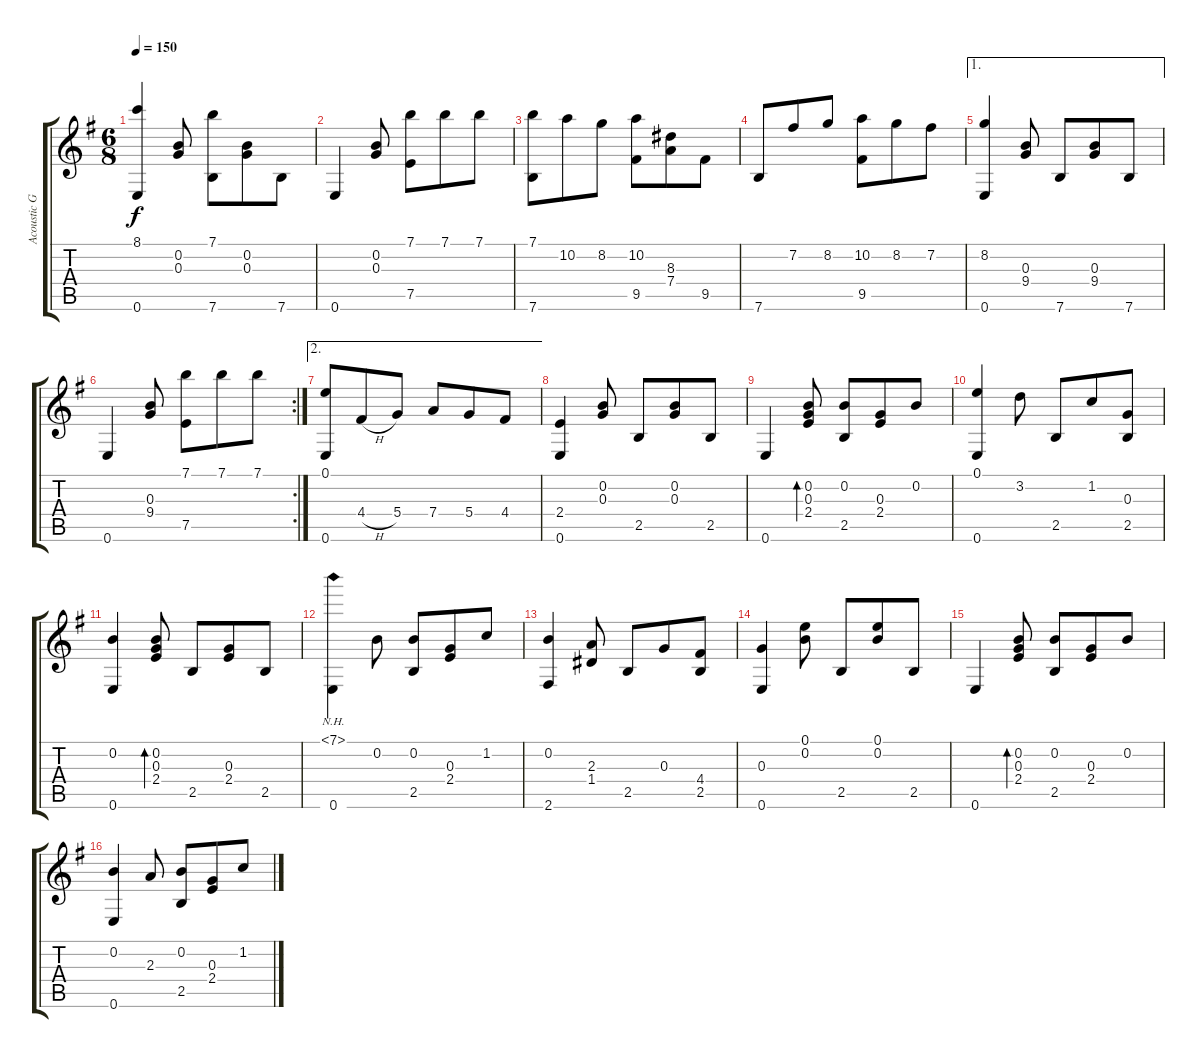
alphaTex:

\track ("Acoustic Guitar" "Acoustic G") {instrument acousticguitarnylon}
\staff {score tabs}
\tuning (E4 B3 G3 D3 A2 E2) {hide}
\ts (6 8)
\tempo 150
\clef g2
\ks eminor
(8.1 0.6).4{dy f} (0.2 0.3).8 (7.1 7.6).8 (0.2 0.3).8 7.6.8 |
0.6.4 (0.2 0.3).8 (7.1 7.5).8 7.1.8 7.1.8 |
(7.1 7.6).8 10.2.8 8.2.8 (10.2 9.5).8 (8.3 7.4).8 9.5.8 |
7.6.8 7.2.8 8.2.8 (10.2 9.5).8 8.2.8 7.2.8 |
\ae 1
(8.2 0.6).4 (0.3 9.4).8 7.6.8 (0.3 9.4).8 7.6.8 |
\rc 2
0.6.4 (0.3 9.4).8 (7.1 7.5).8 7.1.8 7.1.8 |
\ae 2
(0.1 0.6).8 4.4{h}.8 5.4.8 7.4.8 5.4.8 4.4.8 |
(2.4 0.6).4 (0.2 0.3).8 2.5.8 (0.2 0.3).8 2.5.8 |
0.6.4 (0.2 0.3 2.4).8{bd 120} (0.2 2.5).8 (0.3 2.4).8 0.2.8 |
(0.1 0.6).4 3.2.8 2.5.8 1.2.8 (0.3 2.5).8 |
(0.2 0.6).4 (0.2 0.3 2.4).8{bd 120} 2.5.8 (0.3 2.4).8 2.5.8 |
(7.1{nh} 0.6).4 0.2.8 (0.2 2.5).8 (0.3 2.4).8 1.2.8 |
(0.2 2.6).4 (2.3 1.4).8 2.5.8 0.3.8 (4.4 2.5).8 |
(0.3 0.6).4 (0.1 0.2).8 2.5.8 (0.1 0.2).8 2.5.8 |
0.6.4 (0.2 0.3 2.4).8{bd 120} (0.2 2.5).8 (0.3 2.4).8 0.2.8 |
(0.2 0.6).4 2.3.8 (0.2 2.5).8 (0.3 2.4).8 1.2.8
